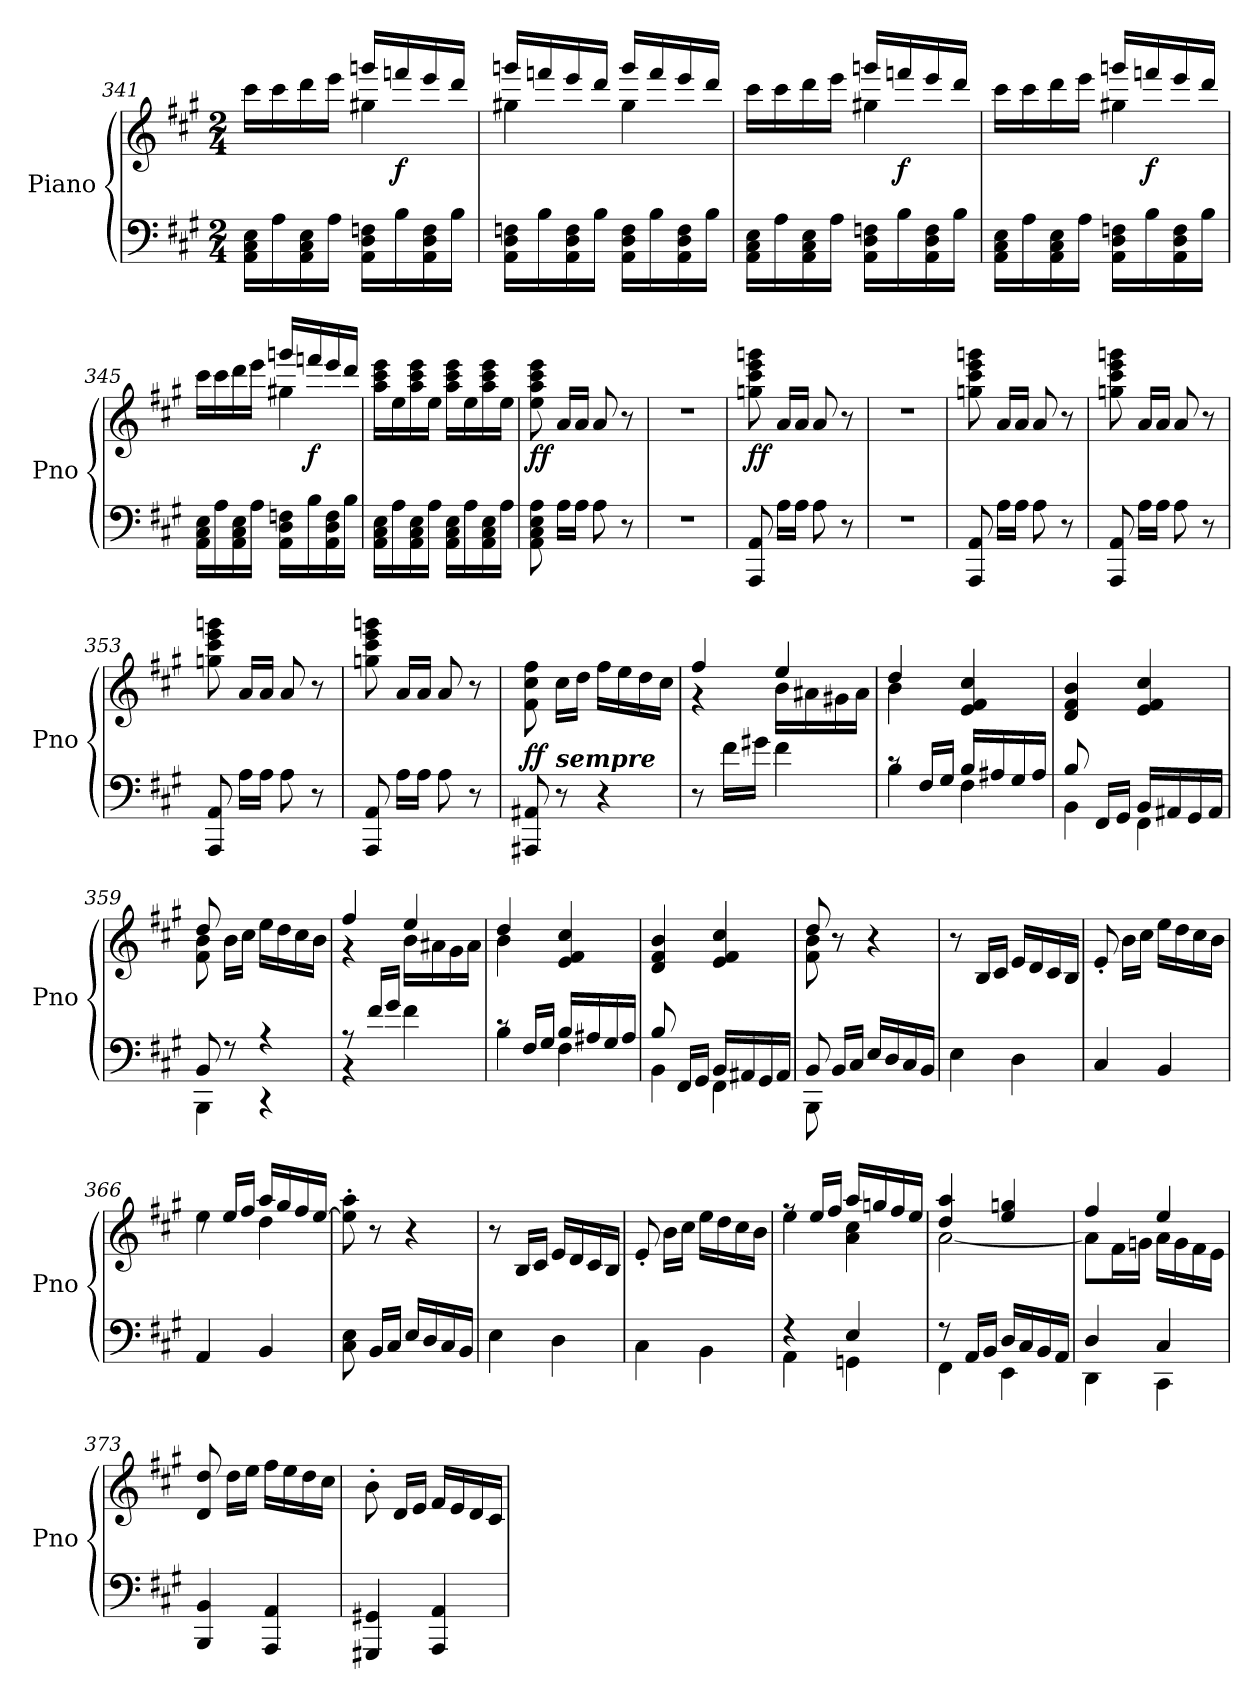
**kern	**kern	**dynam
*part1	*part1	*part1
*staff2	*staff1	*staff1/2
*I"Piano	*	*
*I'Pno	*	*
*clefF4	*clefG2	*
*k[f#c#g#]	*k[f#c#g#]	*
*M2/4	*M2/4	*
=341	=341	=341
*	*^	*
16AA\ 16C#\ 16E\LL	16ccc#\LL	4ryy	.
16A\	16ccc#\	.	.
16AA\ 16C#\ 16E\	16ddd\	.	.
16A\JJ	16eee\JJ	.	.
!	!	!	!LO:DY:b
!	!	!	!LO:DY:n=1:b
16AA\ 16D\ 16Fn\LL	16gggn/LL	4gg#X\	ff sf
!	!	!	!LO:DY:n=2:b
16B\	16fffn/	.	f
16AA\ 16D\ 16F\	16eee/	.	.
16B\JJ	16ddd/JJ	.	.
=342	=342	=342	=342
16AA\ 16D\ 16Fn\LL	16gggn/LL	4gg#X\	.
16B\	16fffn/	.	.
16AA\ 16D\ 16F\	16eee/	.	.
16B\JJ	16ddd/JJ	.	.
16AA\ 16D\ 16F\LL	16ggg/LL	4gg#\	.
16B\	16fff/	.	.
16AA\ 16D\ 16F\	16eee/	.	.
16B\JJ	16ddd/JJ	.	.
!!LO:LB:g=z	!!
=343	=343	=343	=343
16AA\ 16C#\ 16E\LL	16ccc#\LL	4ryy	.
16A\	16ccc#\	.	.
16AA\ 16C#\ 16E\	16ddd\	.	.
16A\JJ	16eee\JJ	.	.
!	!	!	!LO:DY:b
!	!	!	!LO:DY:n=1:b
16AA\ 16D\ 16Fn\LL	16gggn/LL	4gg#X\	ff sf
!	!	!	!LO:DY:n=2:b
16B\	16fffn/	.	f
16AA\ 16D\ 16F\	16eee/	.	.
16B\JJ	16ddd/JJ	.	.
=344	=344	=344	=344
16AA\ 16C#\ 16E\LL	16ccc#\LL	4ryy	.
16A\	16ccc#\	.	.
16AA\ 16C#\ 16E\	16ddd\	.	.
16A\JJ	16eee\JJ	.	.
!	!	!	!LO:DY:b
!	!	!	!LO:DY:n=1:b
16AA\ 16D\ 16Fn\LL	16gggn/LL	4gg#X\	ff sf
!	!	!	!LO:DY:n=2:b
16B\	16fffn/	.	f
16AA\ 16D\ 16F\	16eee/	.	.
16B\JJ	16ddd/JJ	.	.
=345	=345	=345	=345
16AA\ 16C#\ 16E\LL	16ccc#\LL	4ryy	.
16A\	16ccc#\	.	.
16AA\ 16C#\ 16E\	16ddd\	.	.
16A\JJ	16eee\JJ	.	.
!	!	!	!LO:DY:b
!	!	!	!LO:DY:n=1:b
16AA\ 16D\ 16Fn\LL	16gggn/LL	4gg#X\	ff sf
!	!	!	!LO:DY:n=2:b
16B\	16fffn/	.	f
16AA\ 16D\ 16F\	16eee/	.	.
16B\JJ	16ddd/JJ	.	.
*	*v	*v	*
=346	=346	=346
16AA\ 16C#\ 16E\LL	16aa\ 16ccc#\ 16eee\LL	.
16A\	16ee\	.
16AA\ 16C#\ 16E\	16aa\ 16ccc#\ 16eee\	.
16A\JJ	16ee\JJ	.
16AA\ 16C#\ 16E\LL	16aa\ 16ccc#\ 16eee\LL	.
16A\	16ee\	.
16AA\ 16C#\ 16E\	16aa\ 16ccc#\ 16eee\	.
16A\JJ	16ee\JJ	.
=347	=347	=347
!	!	!LO:DY:b
8AA\ 8C#\ 8E\ 8A\	8ee\ 8aa\ 8ccc#\ 8eee\	ff
16A\LL	16a/LL	.
16A\JJ	16a/JJ	.
8A\	8a/	.
8r	8r	.
=348	=348	=348
2r	2r	.
=349	=349	=349
!	!	!LO:DY:b
8AAA/ 8AA/	8ggn\ 8ccc#\ 8eee\ 8gggn\	ff
16A\LL	16a/LL	.
16A\JJ	16a/JJ	.
8A\	8a/	.
8r	8r	.
!!LO:LB:g=z
=350	=350	=350
2r	2r	.
=351	=351	=351
8AAA/ 8AA/	8ggn\ 8ccc#\ 8eee\ 8gggn\	.
16A\LL	16a/LL	.
16A\JJ	16a/JJ	.
8A\	8a/	.
8r	8r	.
=352	=352	=352
8AAA/ 8AA/	8ggn\ 8ccc#\ 8eee\ 8gggn\	.
16A\LL	16a/LL	.
16A\JJ	16a/JJ	.
8A\	8a/	.
8r	8r	.
=353	=353	=353
8AAA/ 8AA/	8ggn\ 8ccc#\ 8eee\ 8gggn\	.
16A\LL	16a/LL	.
16A\JJ	16a/JJ	.
8A\	8a/	.
8r	8r	.
=354	=354	=354
8AAA/ 8AA/	8ggn\ 8ccc#\ 8eee\ 8gggn\	.
16A\LL	16a/LL	.
16A\JJ	16a/JJ	.
8A\	8a/	.
8r	8r	.
=355	=355	=355
!	!	!LO:DY:a=2
8AAA#X/ 8AA#X/	8f#\ 8cc#\ 8ff#\	ff
!LO:TX:a:Bi:t=sempre	!	!
8r	16cc#\LL	.
.	16dd\JJ	.
4r	16ff#\LL	.
.	16ee\	.
.	16dd\	.
.	16cc#\JJ	.
=356	=356	=356
*	*^	*
8r	4ff#/	4r	.
16f#\LL	.	.	.
16g#X\JJ	.	.	.
4f#\	4ee/	16b\LL	.
.	.	16a#X\	.
.	.	16g#X\	.
.	.	16a#\JJ	.
=357	=357	=357	=357
*^	*	*	*
8rc	4B\	4dd/	4b\	.
16F#/LL	.	.	.	.
16G#/JJ	.	.	.	.
16B/LL	4F#\	4e/ 4f#/ 4cc#/	4ryy	.
16A#X/	.	.	.	.
16G#/	.	.	.	.
16A#/JJ	.	.	.	.
*	*	*v	*v	*
!!LO:LB:g=z
=358	=358	=358	=358
8B/	4BB\	4d/ 4f#/ 4b/	.
16FF#/LL	.	.	.
16GG#/JJ	.	.	.
16BB/LL	4FF#\	4e/ 4f#/ 4cc#/	.
16AA#X/	.	.	.
16GG#/	.	.	.
16AA#/JJ	.	.	.
=359	=359	=359	=359
*	*	*^	*
8BB/	4BBB\	8dd/	8f#\ 8b\	.
8r	.	16b\LL	4.ryy	.
.	.	16cc#\JJ	.	.
4r	4r	16ee\LL	.	.
.	.	16dd\	.	.
.	.	16cc#\	.	.
.	.	16b\JJ	.	.
=360	=360	=360	=360	=360
8rA	4r	4ff#/	4r	.
16f#/LL	.	.	.	.
16g#/JJ	.	.	.	.
4ryy	4f#\	4ee/	16b\LL	.
.	.	.	16a#X\	.
.	.	.	16g#\	.
.	.	.	16a#\JJ	.
=361	=361	=361	=361	=361
8rc	4B\	4dd/	4b\	.
16F#/LL	.	.	.	.
16G#/JJ	.	.	.	.
16B/LL	4F#\	4e/ 4f#/ 4cc#/	4ryy	.
16A#X/	.	.	.	.
16G#/	.	.	.	.
16A#/JJ	.	.	.	.
*	*	*v	*v	*
=362	=362	=362	=362
8B/	4BB\	4d/ 4f#/ 4b/	.
16FF#/LL	.	.	.
16GG#/JJ	.	.	.
16BB/LL	4FF#\	4e/ 4f#/ 4cc#/	.
16AA#X/	.	.	.
16GG#/	.	.	.
16AA#/JJ	.	.	.
=363	=363	=363	=363
*	*	*^	*
8BB/	8BBB\	8dd/	8f#\ 8b\	.
16BB/LL	4.ryy	8r	4.ryy	.
16C#/JJ	.	.	.	.
16E/LL	.	4r	.	.
16D/	.	.	.	.
16C#/	.	.	.	.
16BB/JJ	.	.	.	.
*v	*v	*	*	*
*	*v	*v	*
=364	=364	=364
4E\	8r	.
.	16B/LL	.
.	16c#/JJ	.
4D\	16e/LL	.
.	16d/	.
.	16c#/	.
.	16B/JJ	.
!!LO:PB:g=z
=365	=365	=365
4C#/	8e'/	.
.	16b\LL	.
.	16cc#\JJ	.
4BB/	16ee\LL	.
.	16dd\	.
.	16cc#\	.
.	16b\JJ	.
=366	=366	=366
*	*^	*
4AA/	8rdd	4ee\	.
.	16ee/LL	.	.
.	16ff#/JJ	.	.
4BB/	16aa/LL	4dd\	.
.	16gg#/	.	.
.	16ff#/	.	.
.	[16ee/JJ	.	.
*	*v	*v	*
=367	=367	=367
8C#\ 8E\	8ee\]' 8aa\'	.
16BB/LL	8r	.
16C#/JJ	.	.
16E/LL	4r	.
16D/	.	.
16C#/	.	.
16BB/JJ	.	.
=368	=368	=368
4E\	8r	.
.	16B/LL	.
.	16c#/JJ	.
4D\	16e/LL	.
.	16d/	.
.	16c#/	.
.	16B/JJ	.
=369	=369	=369
4C#\	8e'/	.
.	16b\LL	.
.	16cc#\JJ	.
4BB\	16ee\LL	.
.	16dd\	.
.	16cc#\	.
.	16b\JJ	.
=370	=370	=370
*^	*^	*
4r	4AA\	8rff	4ee\	.
.	.	16ee/LL	.	.
.	.	16ff#/JJ	.	.
4E/	4GGn\	16aa/LL	4a\ 4cc#\	.
.	.	16ggn/	.	.
.	.	16ff#/	.	.
.	.	16ee/JJ	.	.
=371	=371	=371	=371	=371
8r	4FF#\	4dd/ 4aa/	[2a\	.
16AA/LL	.	.	.	.
16BB/JJ	.	.	.	.
16D/LL	4EE\	4ee/ 4ggn/	.	.
16C#/	.	.	.	.
16BB/	.	.	.	.
16AA/JJ	.	.	.	.
!!LO:LB:g=z	!!
=372	=372	=372	=372	=372
4D/	4DD\	4ff#/	8a\L]	.
.	.	.	16f#\L	.
.	.	.	16gn\JJ	.
4C#/	4CC#\	4ee/	16a\LL	.
.	.	.	16g\	.
.	.	.	16f#\	.
.	.	.	16e\JJ	.
*v	*v	*	*	*
*	*v	*v	*
=373	=373	=373
4BBB/ 4BB/	8d/ 8dd/	.
.	16dd\LL	.
.	16ee\JJ	.
4AAA/ 4AA/	16ff#\LL	.
.	16ee\	.
.	16dd\	.
.	16cc#\JJ	.
=374	=374	=374
4GGG#X/ 4GG#X/	8b'\	.
.	16d/LL	.
.	16e/JJ	.
4AAA/ 4AA/	16f#/LL	.
.	16e/	.
.	16d/	.
.	16c#/JJ	.
=	=	=
*-	*-	*-
